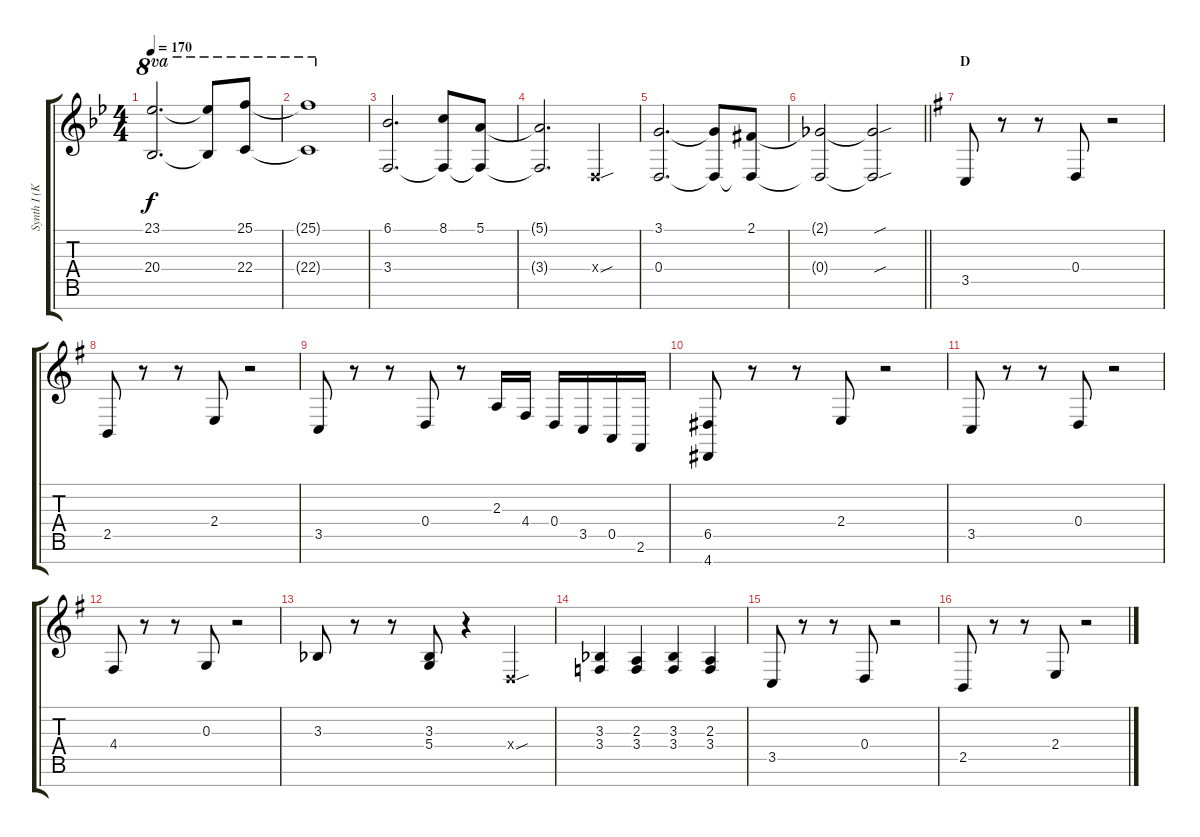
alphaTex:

\track ("Synth I (Kotobuki Tsumugi)" "Synth I (K") {instrument rockorgan}
\staff {score tabs}
\tuning (E4 B3 G3 D3 A2 E2 B1) {hide}
\ts (4 4)
\tempo 170
\clef g2
\ks bb
(23.1 20.4).2{d ot 8va dy f} (23.1{t} 20.4{t}).8{ot 8va} (25.1 22.4).8{ot 8va} |
(25.1{t} 22.4{t}).1{ot 8va} |
(6.1 3.4).2{d} (8.1 3.4{t}).8 (5.1 3.4{t}).8 |
(5.1{t} 3.4{t}).2{d} 0.4{sou x}.4 |
(3.1 0.4).2{d} (3.1{t} 0.4{t}).8 (2.1{acc #} 0.4{t}).8 |
\barLineRight lightlight
(2.1{t} 0.4{t}).2 (2.1{sou t} 0.4{sou t}).2 |
\section ("" "D")
\ks g
3.5.8 r.8 r.8 0.4.8 r.2 |
2.5.8 r.8 r.8 2.4.8 r.2 |
3.5.8 r.8 r.8 0.4.8 r.8 2.3.16 4.4.16 0.4.16 3.5.16 0.5.16 2.6.16 |
(6.5 4.7).8 r.8 r.8 2.4.8 r.2 |
3.5.8 r.8 r.8 0.4.8 r.2 |
4.4.8 r.8 r.8 0.3.8 r.2 |
3.3{acc b}.8 r.8 r.8 (3.3{acc b} 5.4).8 r.4 0.4{sou x}.4 |
(3.3{acc b} 3.4).4 (2.3 3.4).4 (3.3{acc b} 3.4).4 (2.3 3.4).4 |
3.5.8 r.8 r.8 0.4.8 r.2 |
2.5.8 r.8 r.8 2.4.8 r.2
